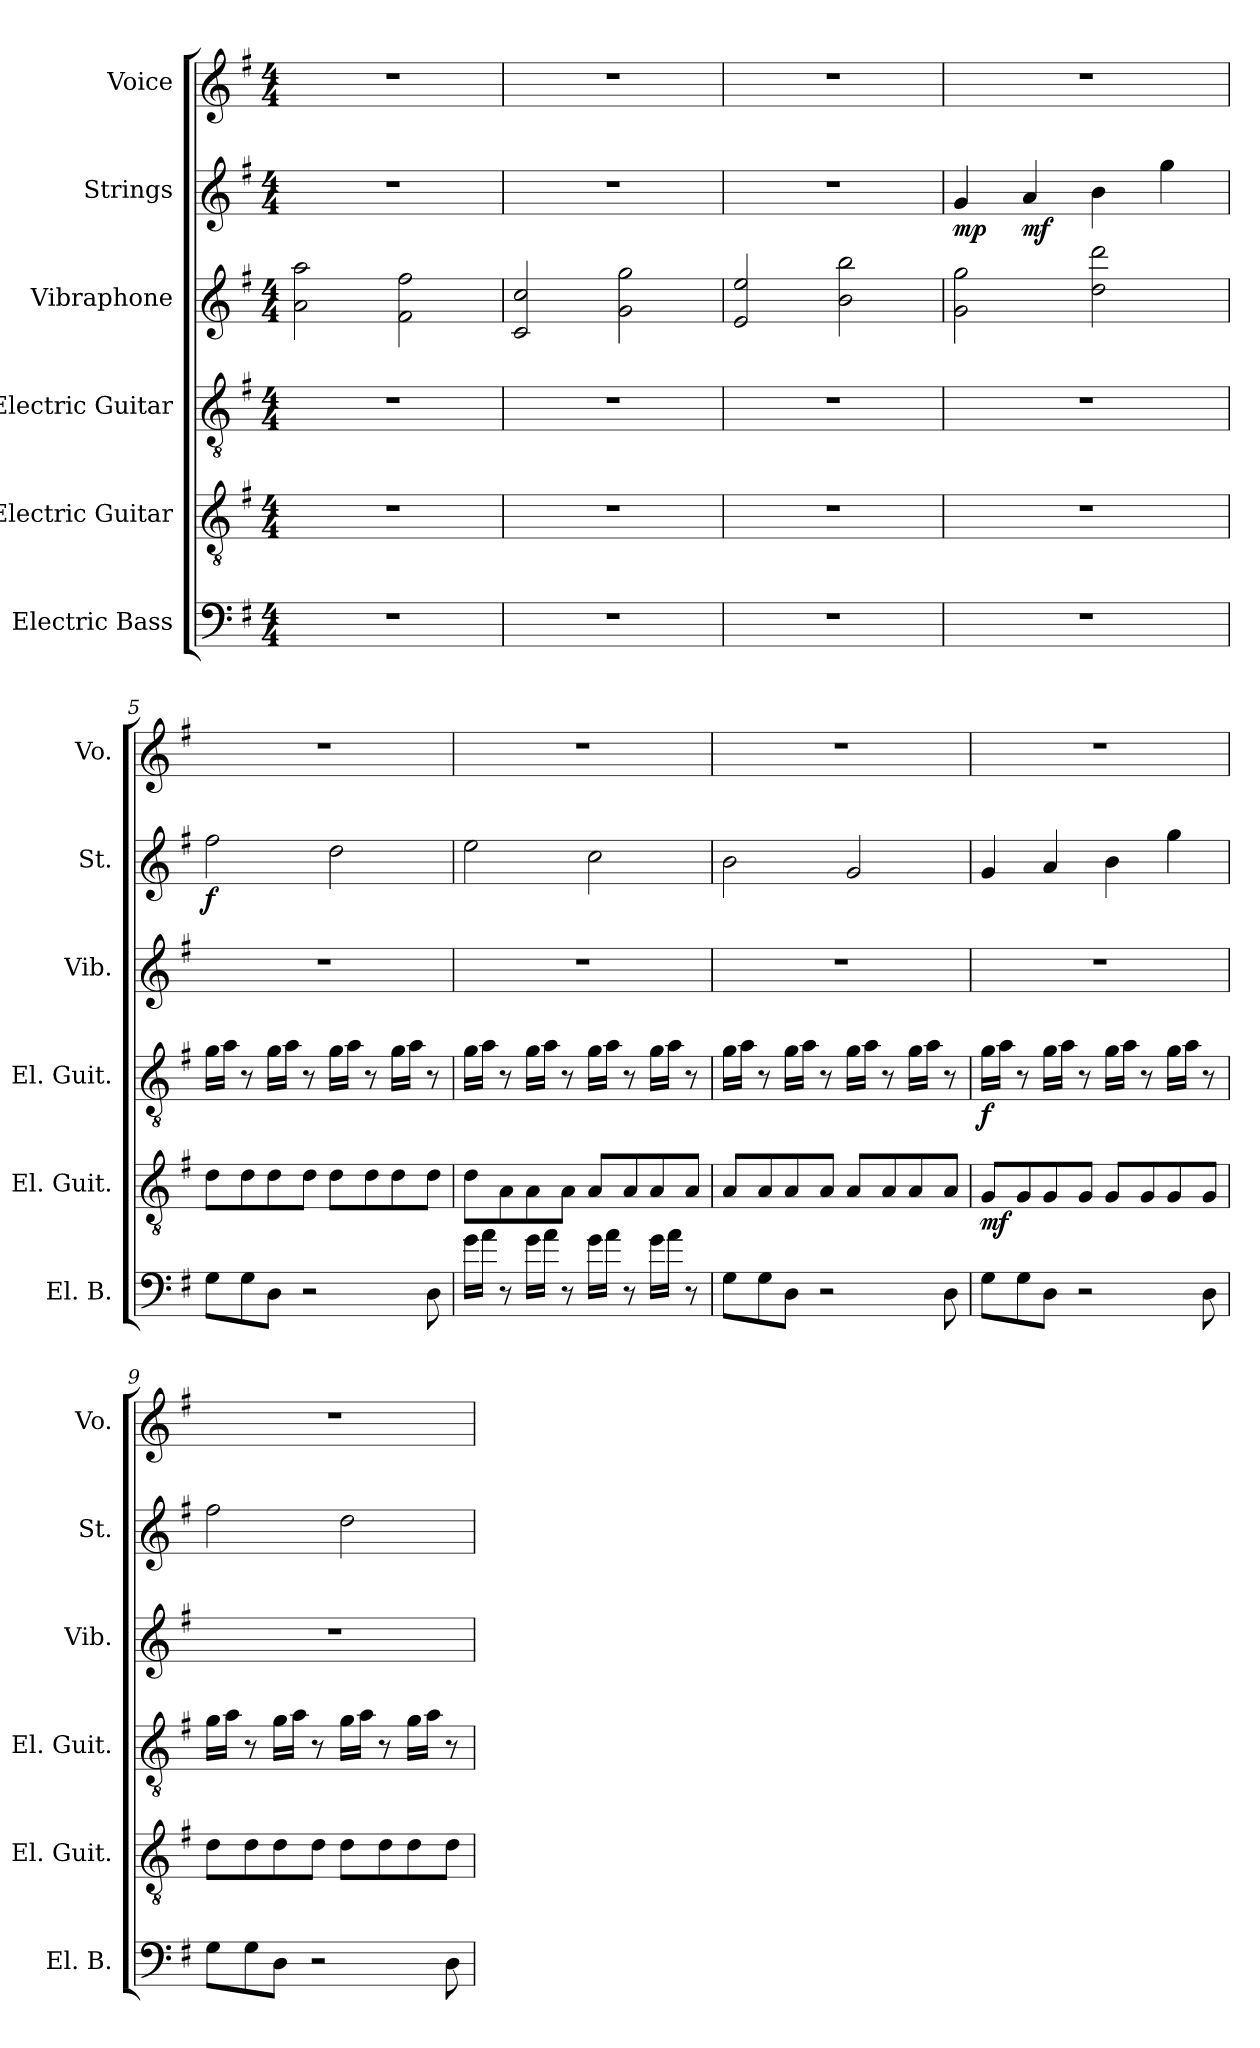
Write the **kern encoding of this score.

**kern	**kern	**dynam	**kern	**dynam	**kern	**kern	**dynam	**kern	**dynam
*part6	*part5	*part5	*part4	*part4	*part3	*part2	*part2	*part1	*part1
*staff6	*staff5	*staff5	*staff4	*staff4	*staff3	*staff2	*staff2	*staff1	*staff1
*I"Electric Bass	*I"Electric Guitar	*	*I"Electric Guitar	*	*I"Vibraphone	*I"Strings	*	*I"Voice	*
*I'El. B.	*I'El. Guit.	*	*I'El. Guit.	*	*I'Vib.	*I'St.	*	*I'Vo.	*
*clefF4	*clefGv2	*	*clefGv2	*	*clefG2	*clefG2	*	*clefG2	*
*k[f#]	*k[f#]	*	*k[f#]	*	*k[f#]	*k[f#]	*	*k[f#]	*
*M4/4	*M4/4	*	*M4/4	*	*M4/4	*M4/4	*	*M4/4	*
=1	=1	=1	=1	=1	=1	=1	=1	=1	=1
!	!	!	!	!	!	!	!	!	!LO:DY:a
1r	1r	.	1r	.	2a\ 2aa\	1r	.	1r	M.M. = 125
.	.	.	.	.	2f#\ 2ff#\	.	.	.	.
=2	=2	=2	=2	=2	=2	=2	=2	=2	=2
1r	1r	.	1r	.	2c/ 2cc/	1r	.	1r	.
.	.	.	.	.	2g\ 2gg\	.	.	.	.
=3	=3	=3	=3	=3	=3	=3	=3	=3	=3
1r	1r	.	1r	.	2e/ 2ee/	1r	.	1r	.
.	.	.	.	.	2b\ 2bb\	.	.	.	.
=4	=4	=4	=4	=4	=4	=4	=4	=4	=4
!	!	!	!	!	!	!	!LO:DY:b	!	!
1r	1r	.	1r	.	2g\ 2gg\	4g/	mp	1r	.
!	!	!	!	!	!	!	!LO:DY:b	!	!
.	.	.	.	.	.	4a/	mf	.	.
.	.	.	.	.	2dd\ 2ddd\	4b\	.	.	.
.	.	.	.	.	.	4gg\	.	.	.
=5	=5	=5	=5	=5	=5	=5	=5	=5	=5
!	!	!	!	!	!	!	!LO:DY:b	!	!
8G\L	8d\L	.	16g\LL	.	1r	2ff#\	f	1r	.
.	.	.	16a\JJ	.	.	.	.	.	.
8G\	8d\	.	8r	.	.	.	.	.	.
8D\J	8d\	.	16g\LL	.	.	.	.	.	.
.	.	.	16a\JJ	.	.	.	.	.	.
2r	8d\J	.	8r	.	.	.	.	.	.
.	8d\L	.	16g\LL	.	.	2dd\	.	.	.
.	.	.	16a\JJ	.	.	.	.	.	.
.	8d\	.	8r	.	.	.	.	.	.
.	8d\	.	16g\LL	.	.	.	.	.	.
.	.	.	16a\JJ	.	.	.	.	.	.
8D\	8d\J	.	8r	.	.	.	.	.	.
!!LO:PB:g=z
=6	=6	=6	=6	=6	=6	=6	=6	=6	=6
16g\LL	8d\L	.	16g\LL	.	1r	2ee\	.	1r	.
16a\JJ	.	.	16a\JJ	.	.	.	.	.	.
8r	8A\	.	8r	.	.	.	.	.	.
16g\LL	8A\	.	16g\LL	.	.	.	.	.	.
16a\JJ	.	.	16a\JJ	.	.	.	.	.	.
8r	8A\J	.	8r	.	.	.	.	.	.
16g\LL	8A/L	.	16g\LL	.	.	2cc\	.	.	.
16a\JJ	.	.	16a\JJ	.	.	.	.	.	.
8r	8A/	.	8r	.	.	.	.	.	.
16g\LL	8A/	.	16g\LL	.	.	.	.	.	.
16a\JJ	.	.	16a\JJ	.	.	.	.	.	.
8r	8A/J	.	8r	.	.	.	.	.	.
=7	=7	=7	=7	=7	=7	=7	=7	=7	=7
8G\L	8A/L	.	16g\LL	.	1r	2b\	.	1r	.
.	.	.	16a\JJ	.	.	.	.	.	.
8G\	8A/	.	8r	.	.	.	.	.	.
8D\J	8A/	.	16g\LL	.	.	.	.	.	.
.	.	.	16a\JJ	.	.	.	.	.	.
2r	8A/J	.	8r	.	.	.	.	.	.
.	8A/L	.	16g\LL	.	.	2g/	.	.	.
.	.	.	16a\JJ	.	.	.	.	.	.
.	8A/	.	8r	.	.	.	.	.	.
.	8A/	.	16g\LL	.	.	.	.	.	.
.	.	.	16a\JJ	.	.	.	.	.	.
8D\	8A/J	.	8r	.	.	.	.	.	.
=8	=8	=8	=8	=8	=8	=8	=8	=8	=8
!	!	!LO:DY:b	!	!LO:DY:b	!	!	!	!	!
8G\L	8G/L	mf	16g\LL	f	1r	4g/	.	1r	.
.	.	.	16a\JJ	.	.	.	.	.	.
8G\	8G/	.	8r	.	.	.	.	.	.
8D\J	8G/	.	16g\LL	.	.	4a/	.	.	.
.	.	.	16a\JJ	.	.	.	.	.	.
2r	8G/J	.	8r	.	.	.	.	.	.
.	8G/L	.	16g\LL	.	.	4b\	.	.	.
.	.	.	16a\JJ	.	.	.	.	.	.
.	8G/	.	8r	.	.	.	.	.	.
.	8G/	.	16g\LL	.	.	4gg\	.	.	.
.	.	.	16a\JJ	.	.	.	.	.	.
8D\	8G/J	.	8r	.	.	.	.	.	.
!!LO:LB:g=z
=9	=9	=9	=9	=9	=9	=9	=9	=9	=9
8G\L	8d\L	.	16g\LL	.	1r	2ff#\	.	1r	.
.	.	.	16a\JJ	.	.	.	.	.	.
8G\	8d\	.	8r	.	.	.	.	.	.
8D\J	8d\	.	16g\LL	.	.	.	.	.	.
.	.	.	16a\JJ	.	.	.	.	.	.
2r	8d\J	.	8r	.	.	.	.	.	.
.	8d\L	.	16g\LL	.	.	2dd\	.	.	.
.	.	.	16a\JJ	.	.	.	.	.	.
.	8d\	.	8r	.	.	.	.	.	.
.	8d\	.	16g\LL	.	.	.	.	.	.
.	.	.	16a\JJ	.	.	.	.	.	.
8D\	8d\J	.	8r	.	.	.	.	.	.
=	=	=	=	=	=	=	=	=	=
*-	*-	*-	*-	*-	*-	*-	*-	*-	*-
